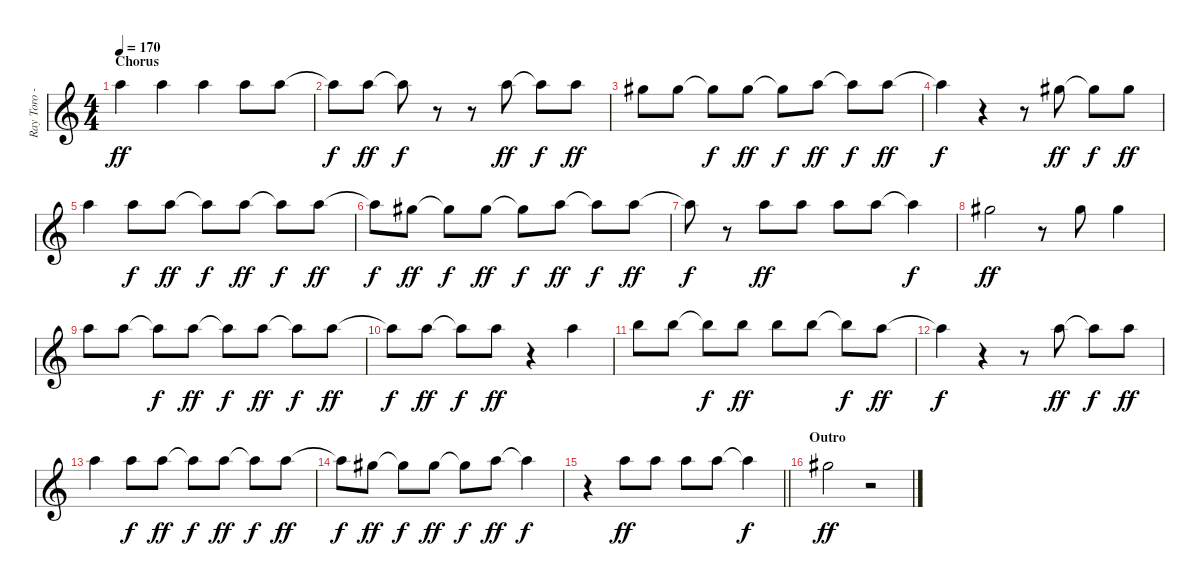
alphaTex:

\track ("Ray Toro - Vocals" "Ray Toro -") {instrument distortionguitar}
\staff {score}
\tuning (E4 B3 G3 D3 A2 E2) {hide}
\ts (4 4)
\section ("" "Chorus")
\tempo 170
\clef g2
\ks c
5.1.4{dy ff} 5.1.4 5.1.4 5.1.8 5.1.8 |
5.1{t}.8{dy f} 5.1.8{dy ff} 5.1{t}.8{dy f} r.8 r.8 5.1.8{dy ff} 5.1{t}.8{dy f} 5.1.8{dy ff} |
4.1.8 4.1.8 4.1{t}.8{dy f} 4.1.8{dy ff} 4.1{t}.8{dy f} 5.1.8{dy ff} 5.1{t}.8{dy f} 5.1.8{dy ff} |
5.1{t}.4{dy f} r.4 r.8 4.1.8{dy ff} 4.1{t}.8{dy f} 4.1.8{dy ff} |
5.1.4 5.1.8{dy f} 5.1.8{dy ff} 5.1{t}.8{dy f} 5.1.8{dy ff} 5.1{t}.8{dy f} 5.1.8{dy ff} |
5.1{t}.8{dy f} 4.1.8{dy ff} 4.1{t}.8{dy f} 4.1.8{dy ff} 4.1{t}.8{dy f} 5.1.8{dy ff} 5.1{t}.8{dy f} 5.1.8{dy ff} |
5.1{t}.8{dy f} r.8 5.1.8{dy ff} 5.1.8 5.1.8 5.1.8 5.1{t}.4{dy f} |
4.1.2{dy ff} r.8 4.1.8 4.1.4 |
5.1.8 5.1.8 5.1{t}.8{dy f} 5.1.8{dy ff} 5.1{t}.8{dy f} 5.1.8{dy ff} 5.1{t}.8{dy f} 5.1.8{dy ff} |
5.1{t}.8{dy f} 5.1.8{dy ff} 5.1{t}.8{dy f} 5.1.8{dy ff} r.4 5.1.4 |
7.1.8 7.1.8 7.1{t}.8{dy f} 7.1.8{dy ff} 7.1.8 7.1.8 7.1{t}.8{dy f} 5.1.8{dy ff} |
5.1{t}.4{dy f} r.4 r.8 5.1.8{dy ff} 5.1{t}.8{dy f} 5.1.8{dy ff} |
5.1.4 5.1.8{dy f} 5.1.8{dy ff} 5.1{t}.8{dy f} 5.1.8{dy ff} 5.1{t}.8{dy f} 5.1.8{dy ff} |
5.1{t}.8{dy f} 4.1.8{dy ff} 4.1{t}.8{dy f} 4.1.8{dy ff} 4.1{t}.8{dy f} 5.1.8{dy ff} 5.1{t}.4{dy f} |
\barLineRight lightlight
r.4 5.1.8{dy ff} 5.1.8 5.1.8 5.1.8 5.1{t}.4{dy f} |
\section ("" "Outro")
4.1.2{dy ff} r.2
